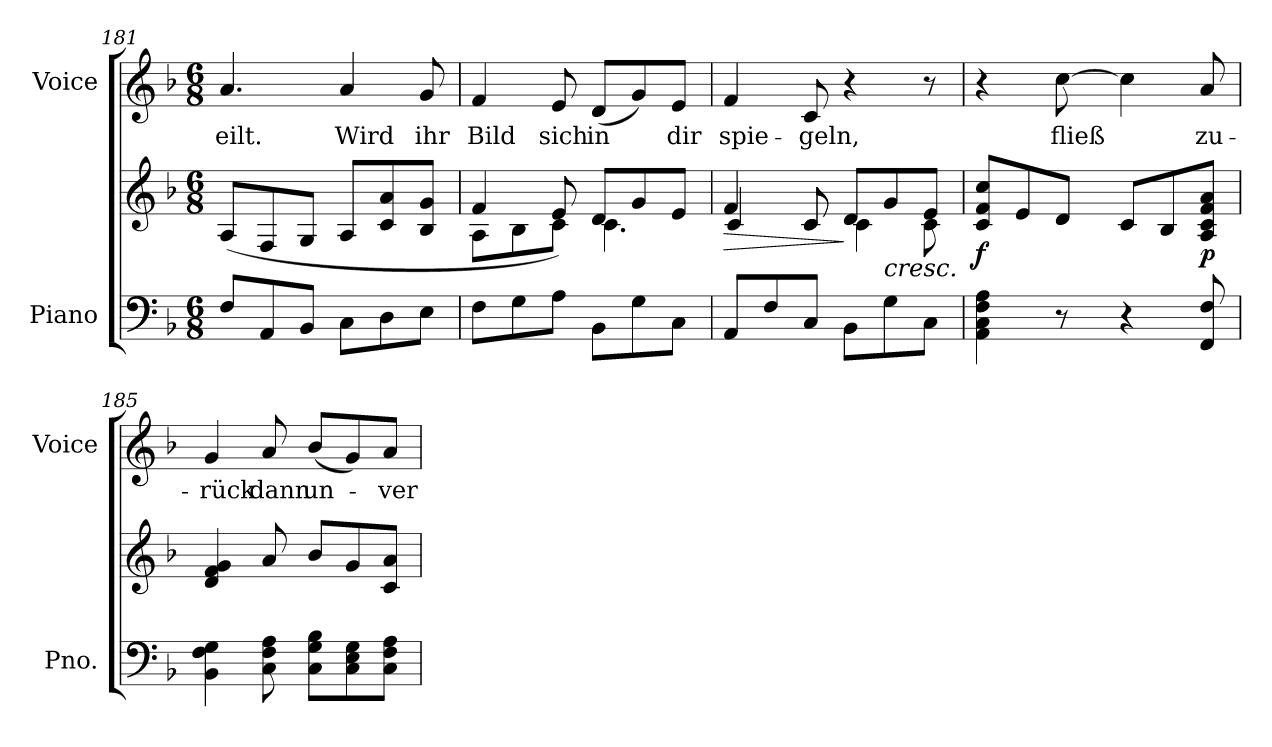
**kern	**kern	**dynam	**kern	**text
*part2	*part2	*part2	*part1	*part1
*staff3	*staff2	*staff2/3	*staff1	*staff1
*I"Piano	*	*	*I"Voice	*
*I'Pno.	*	*	*I'Voice	*
*clefF4	*clefG2	*	*clefG2	*
*k[b-]	*k[b-]	*	*k[b-]	*
*F:	*F:	*	*F:	*
*M6/8	*M6/8	*	*M6/8	*
=181	=181	=181	=181	=181
!	!	!	!	!LO:LY:b:color=#000000
8Fi/L	(8Ai/L	.	4.ai/	eilt.
8AAi/	8Fi/	.	.	.
8BB-i/J	8Gi/J	.	.	.
!	!	!	!	!LO:LY:b:color=#000000
8Ci\L	8Ai/L	.	4ai/	Wird
8Di\	8ci/ 8ai	.	.	.
!	!	!	!	!LO:LY:b:color=#000000
8Ei\J	8B-i/ 8giJ	.	8gi/	ihr
!!LO:LB:g=z
=182	=182	=182	=182	=182
*	*^	*	*	*
!	!	!	!	!	!LO:LY:b:color=#000000
8Fi\L	4fi/	8Ai\L	.	4fi/	Bild
8Gi\	.	8B-i\	.	.	.
!	!	!	!	!	!LO:LY:b:color=#000000
8Ai\J	8ei/)	8ci\J	.	8ei/	sich
!	!	!	!	!	!LO:LY:b:color=#000000
8BB-i\L	8di/L	4.ci\	.	(8di/L	in
8Gi\	8gi/	.	.	8gi/)	.
!	!	!	!	!	!LO:LY:b:color=#000000
8Ci\J	8ei/J	.	.	8ei/J	dir
=183	=183	=183	=183	=183	=183
!	!	!	!LO:HP:b	!	!
!	!	!	!	!	!LO:LY:b:color=#000000
8AAi/L	4fi/	4ci/	>	4fi/	spie-
8Fi/	.	.	.	.	.
!	!	!	!	!	!LO:LY:b:color=#000000
8Ci/J	8ci/	8ci/	.	8ci/	-geln,
8BB-i\L	8di/L	4ci\	]	4r	.
!	!LO:TX:b:i:t=cresc.	!	!	!	!
8Gi\	8gi/	.	.	.	.
8Ci\J	8ei/J	8ci\	.	8r	.
*	*v	*v	*	*	*
=184	=184	=184	=184	=184
4AAi\ 4Ci 4Fi 4Ai	8ci/ 8fi 8cciL	f	4r	.
.	8ei/	.	.	.
!	!	!	!	!LO:LY:b:color=#000000
8r	8di/J	.	[8cci\	fließ
4r	8ci/L	.	4cci\]	.
.	8B-i/	.	.	.
!	!	!	!	!LO:LY:b:color=#000000
8FFi/ 8Fi	8Ai/ 8ci 8fi 8aiJ	p	8ai/	zu-
=185	=185	=185	=185	=185
!	!	!	!	!LO:LY:b:color=#000000
4BB-i\ 4Fi 4Gi	4di/ 4fi 4gi	.	4gi/	-rück
!	!	!	!	!LO:LY:b:color=#000000
8Ci\ 8Fi 8Ai	8ai/	.	8ai/	dann
!	!	!	!	!LO:LY:b:color=#000000
8Ci\ 8Gi 8B-iL	8b-i/L	.	(8b-i/L	un-
8Ci\ 8Ei 8Gi	8gi/	.	8gi/)	.
!	!	!	!	!LO:LY:b:color=#000000
8Ci\ 8Fi 8AiJ	8ci/ 8aiJ	.	8ai/J	-ver-
=	=	=	=	=
*-	*-	*-	*-	*-
